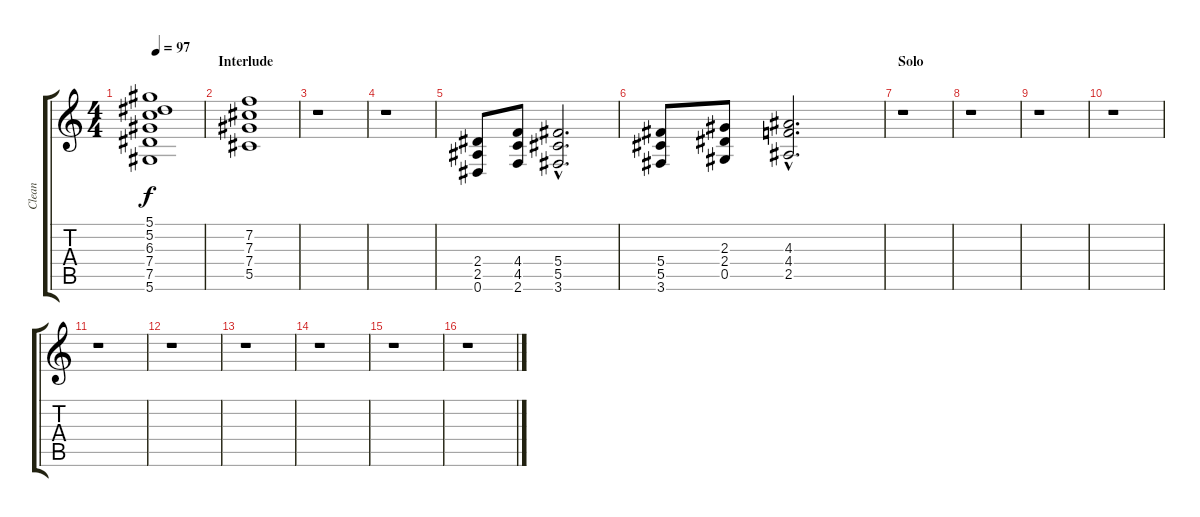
\track ("Clean" "Clean") {instrument electricguitarclean}
\staff {score tabs}
\tuning (Eb4 Bb3 Gb3 Db3 Ab2 Eb2) {hide}
\ts (4 4)
\tempo 97
\clef g2
\ks c
(5.1 5.2 6.3 7.4 7.5 5.6).1{dy f} |
\section ("" "Interlude")
(7.2 7.3 7.4 5.5).1 |
r.1 |
r.1 |
(2.4 2.5 0.6).8 (4.4 4.5 2.6).8 (5.4{hac} 5.5{hac} 3.6{hac}).2{d} |
(5.4 5.5 3.6).8 (2.3 2.4 0.5).8 (4.3{hac} 4.4{hac} 2.5{hac}).2{d} |
\section ("" "Solo")
r.1 |
r.1 |
r.1 |
r.1 |
r.1 |
r.1 |
r.1 |
r.1 |
r.1 |
r.1
